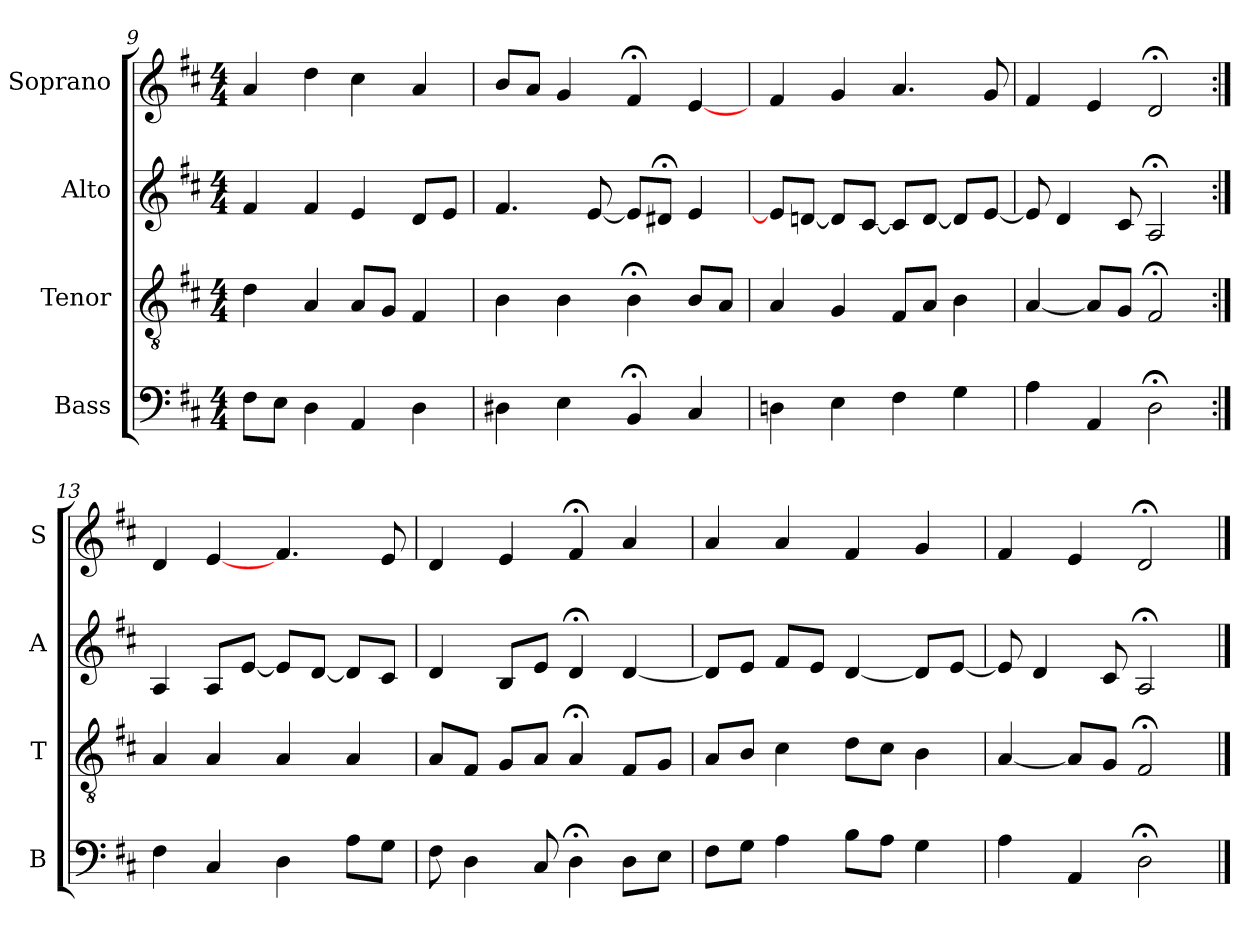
**kern	**kern	**kern	**kern
*part4	*part3	*part2	*part1
*staff4	*staff3	*staff2	*staff1
*I"Bass	*I"Tenor	*I"Alto	*I"Soprano
*I'B	*I'T	*I'A	*I'S
*clefF4	*clefGv2	*clefG2	*clefG2
*k[f#c#]	*k[f#c#]	*k[f#c#]	*k[f#c#]
*D:	*D:	*D:	*D:
*M4/4	*M4/4	*M4/4	*M4/4
=9	=9	=9	=9
8F#L	4d	4f#	4a
8EJ	.	.	.
4D	4A	4f#	4dd
4AA	8AL	4e	4cc#
.	8GJ	.	.
4D	4F#	8dL	4a
.	.	8eJ	.
=10	=10	=10	=10
4D#X	4B	4.f#	8bL
.	.	.	8aJ
4E	4B	.	4g
.	.	[8e	.
4BB;<	4B;<	8eL]	4f#;<
.	.	8d#X;<J	.
4C#	8BL	4e	[4e
.	8AJ	.	.
=11	=11	=11	=11
4Dn	4A	8eL]	4f#
.	.	[8dnJ	.
4E	4G	8dL]	4g
.	.	[8c#J	.
4F#	8F#L	8c#L]	4.a
.	8AJ	[8dJ	.
4G	4B	8dL]	.
.	.	[8eJ	8g
=12	=12	=12	=12
4A	[4A	8e]	4f#
.	.	4d	.
4AA	8AL]	.	4e
.	8GJ	8c#	.
2D;<	2F#;<	2A;<	2d;<
=13:|!	=13:|!	=13:|!	=13:|!
4F#	4A	4A	4d
4C#	4A	8AL	[4e
.	.	[8eJ	.
4D	4A	8eL]	4.f#
.	.	[8dJ	.
8AL	4A	8dL]	.
8GJ	.	8c#J	8e
=14	=14	=14	=14
8F#	8AL	4d	4d
4D	8F#J	.	.
.	8GL	8BL	4e
8C#	8AJ	8eJ	.
4D;<	4A;<	4d;<	4f#;<
8DL	8F#L	[4d	4a
8EJ	8GJ	.	.
=15	=15	=15	=15
8F#L	8AL	8dL]	4a
8GJ	8BJ	8eJ	.
4A	4c#	8f#L	4a
.	.	8eJ	.
8BL	8dL	[4d	4f#
8AJ	8c#J	.	.
4G	4B	8dL]	4g
.	.	[8eJ	.
=16	=16	=16	=16
4A	[4A	8e]	4f#
.	.	4d	.
4AA	8AL]	.	4e
.	8GJ	8c#	.
2D;<	2F#;<	2A;<	2d;<
==	==	==	==
*-	*-	*-	*-
